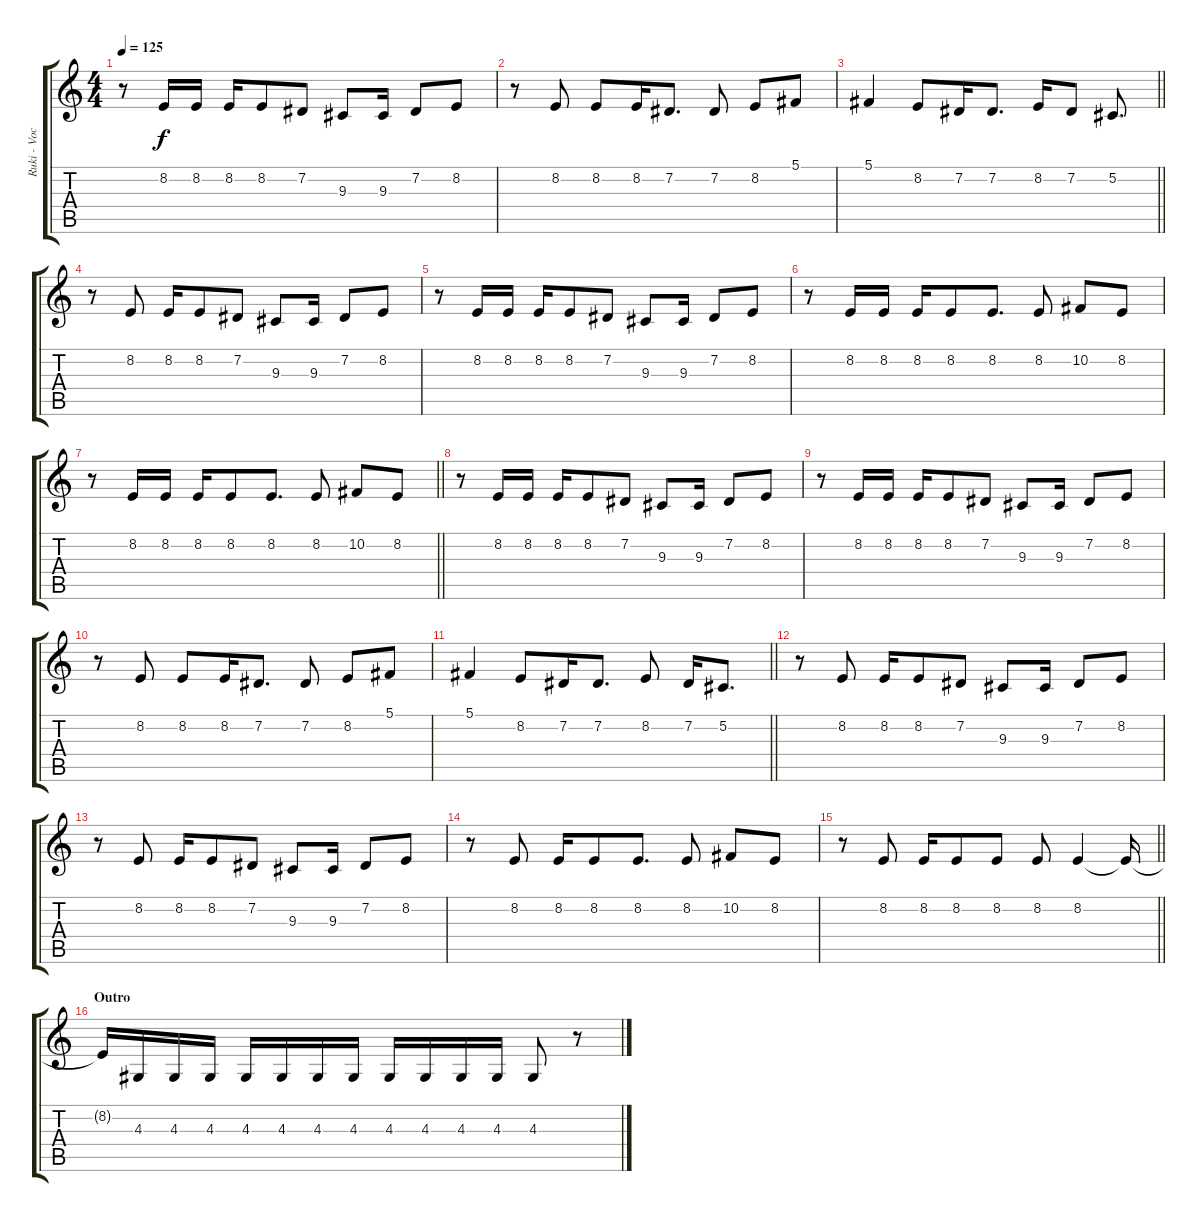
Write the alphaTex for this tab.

\track ("Ruki - Vocals" "Ruki - Voc") {instrument lead6voice}
\staff {score tabs}
\tuning (Db4 Ab3 E3 B2 Gb2 B1) {hide}
\ts (4 4)
\tempo 125
\clef g2
\ks c
r.8{dy f} 8.2.16 8.2.16 8.2.16 8.2.8 7.2.8 9.3.8 9.3.16 7.2.8 8.2.8 |
r.8 8.2.8 8.2.8 8.2.16 7.2.8{d} 7.2.8 8.2.8 5.1.8 |
\barLineRight lightlight
5.1.4 8.2.8 7.2.16 7.2.8{d} 8.2.16 7.2.8 5.2.8{d} |
r.8 8.2.8 8.2.16 8.2.8 7.2.8 9.3.8 9.3.16 7.2.8 8.2.8 |
r.8 8.2.16 8.2.16 8.2.16 8.2.8 7.2.8 9.3.8 9.3.16 7.2.8 8.2.8 |
r.8 8.2.16 8.2.16 8.2.16 8.2.8 8.2.8{d} 8.2.8 10.2.8 8.2.8 |
\barLineRight lightlight
r.8 8.2.16 8.2.16 8.2.16 8.2.8 8.2.8{d} 8.2.8 10.2.8 8.2.8 |
\section ("" "")
r.8 8.2.16 8.2.16 8.2.16 8.2.8 7.2.8 9.3.8 9.3.16 7.2.8 8.2.8 |
r.8 8.2.16 8.2.16 8.2.16 8.2.8 7.2.8 9.3.8 9.3.16 7.2.8 8.2.8 |
r.8 8.2.8 8.2.8 8.2.16 7.2.8{d} 7.2.8 8.2.8 5.1.8 |
\barLineRight lightlight
5.1.4 8.2.8 7.2.16 7.2.8{d} 8.2.8 7.2.16 5.2.8{d} |
r.8 8.2.8 8.2.16 8.2.8 7.2.8 9.3.8 9.3.16 7.2.8 8.2.8 |
r.8 8.2.8 8.2.16 8.2.8 7.2.8 9.3.8 9.3.16 7.2.8 8.2.8 |
r.8 8.2.8 8.2.16 8.2.8 8.2.8{d} 8.2.8 10.2.8 8.2.8 |
\barLineRight lightlight
r.8 8.2.8 8.2.16 8.2.8 8.2.8 8.2.8 8.2.4 8.2{t}.16 |
\section ("" "Outro")
8.2{t}.16 4.3.16 4.3.16 4.3.16 4.3.16 4.3.16 4.3.16 4.3.16 4.3.16 4.3.16 4.3.16 4.3.16 4.3.8 r.8
